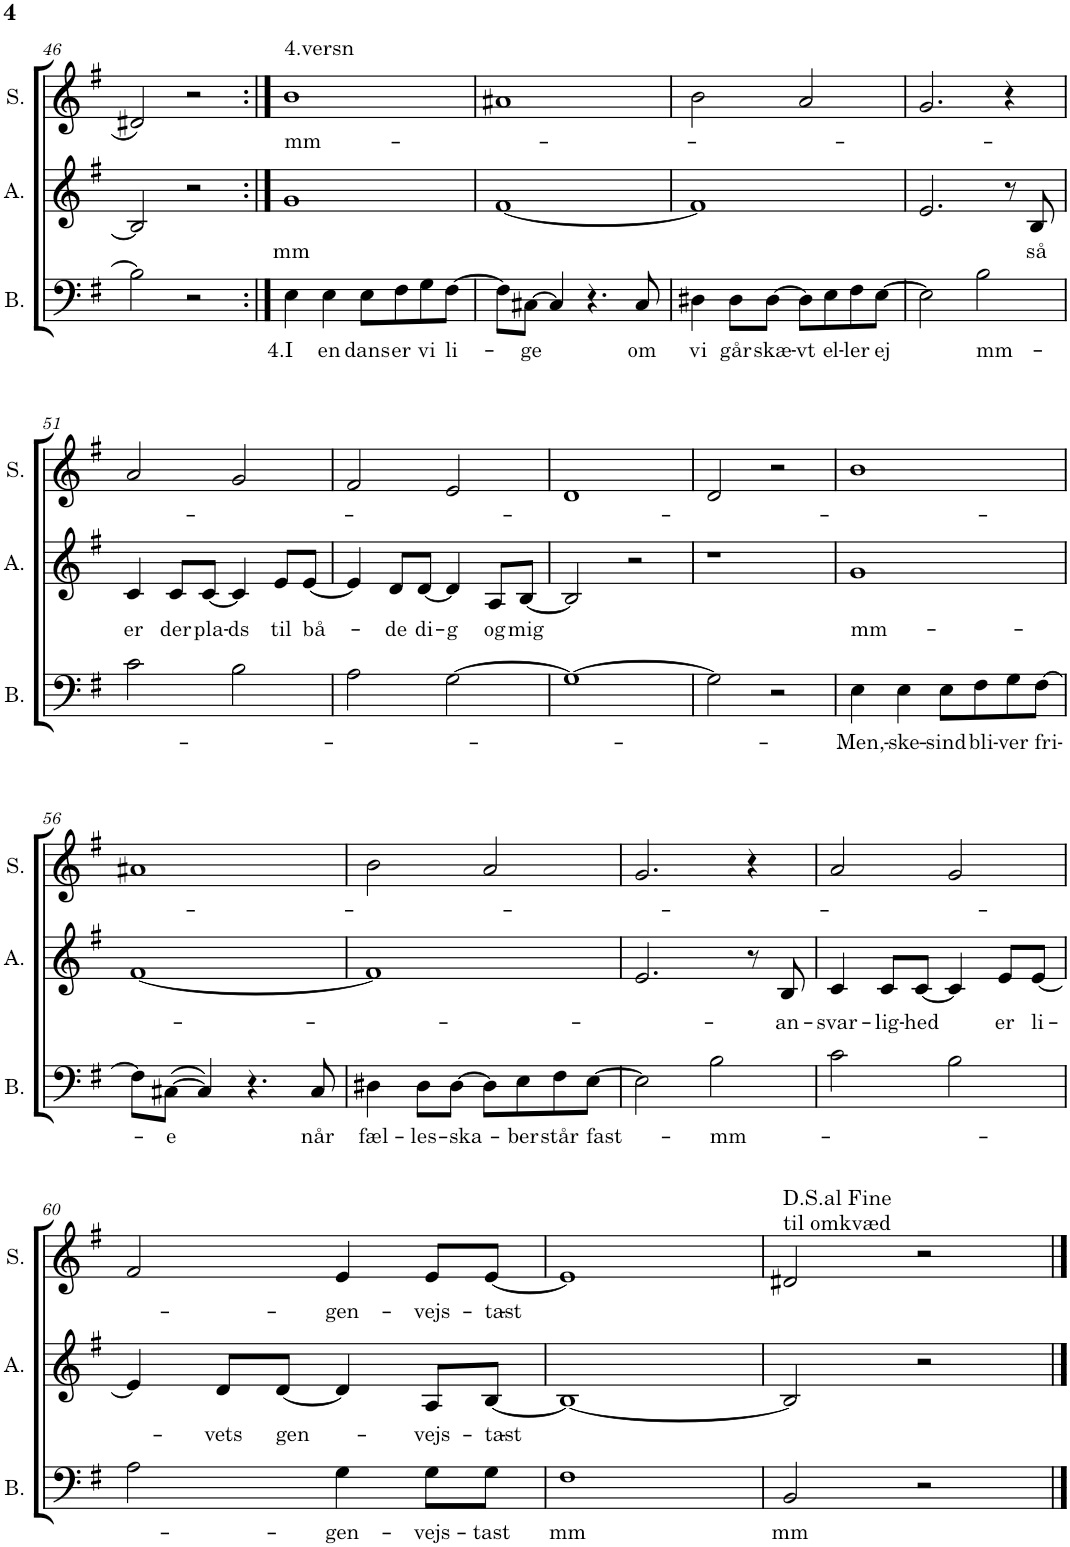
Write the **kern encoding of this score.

**kern	**text	**kern	**text	**kern	**text
*part3	*part3	*part2	*part2	*part1	*part1
*staff3	*staff3	*staff2	*staff2	*staff1	*staff1
*I"Bass	*	*I"Alto	*	*I"Soprano	*
*I'B.	*	*I'A.	*	*I'S.	*
!!LO:PB:g=z
*clefF4	*	*clefG2	*	*clefG2	*
*k[f#]	*	*k[f#]	*	*k[f#]	*
*M4/4	*	*M4/4	*	*M4/4	*
=46	=46	=46	=46	=46	=46
2B\]	.	2B/]	.	2d#X/	.
2r	.	2r	.	2r	.
=47:|!	=47:|!	=47:|!	=47:|!	=47:|!	=47:|!
!	!	!	!	!LO:TX:a:t=4.versn	!
!	!LO:LY:b	!	!LO:LY:b	!	!LO:LY:b
4E\	4.I	1g	mm	1b	mm-
!	!LO:LY:b	!	!	!	!
4E\	en	.	.	.	.
!	!LO:LY:b	!	!	!	!
8E\L	dans	.	.	.	.
!	!LO:LY:b	!	!	!	!
8F#\	er	.	.	.	.
!	!LO:LY:b	!	!	!	!
8G\	vi	.	.	.	.
!	!LO:LY:b	!	!	!	!
[8F#\J	li-	.	.	.	.
=48	=48	=48	=48	=48	=48
8F#\L]	.	[1f#	.	1a#X	.
!	!LO:LY:b	!	!	!	!
[8C#X\J	-ge	.	.	.	.
4C#/]	.	.	.	.	.
4.r	.	.	.	.	.
!	!LO:LY:b	!	!	!	!
8C#/	om	.	.	.	.
=49	=49	=49	=49	=49	=49
!	!LO:LY:b	!	!	!	!
4D#X\	vi	1f#]	.	2b\	.
!	!LO:LY:b	!	!	!	!
8D#\L	går	.	.	.	.
!	!LO:LY:b	!	!	!	!
[8D#\J	skæ-	.	.	.	.
!	!LO:LY:b	!	!	!	!
8D#\L]	-vt	.	.	2a/	.
!	!LO:LY:b	!	!	!	!
8E\	el-	.	.	.	.
!	!LO:LY:b	!	!	!	!
8F#\	-ler	.	.	.	.
!	!LO:LY:b	!	!	!	!
[8E\J	ej	.	.	.	.
=50	=50	=50	=50	=50	=50
2E\]	.	2.e/	.	2.g/	.
!	!LO:LY:b	!	!	!	!
2B\	mm-	.	.	.	.
.	.	8r	.	4r	.
!	!	!	!LO:LY:b	!	!
.	.	8B/	så	.	.
!!LO:LB:g=z
=51	=51	=51	=51	=51	=51
!	!	!	!LO:LY:b	!	!
2c\	.	4c/	er	2a/	.
!	!	!	!LO:LY:b	!	!
.	.	8c/L	der	.	.
!	!	!	!LO:LY:b	!	!
.	.	[8c/J	pla-	.	.
!	!	!	!LO:LY:b	!	!
2B\	.	4c/]	-ds	2g/	.
!	!	!	!LO:LY:b	!	!
.	.	8e/L	til	.	.
!	!	!	!LO:LY:b	!	!
.	.	[8e/J	bå-	.	.
=52	=52	=52	=52	=52	=52
2A\	.	4e/]	.	2f#/	.
!	!	!	!LO:LY:b	!	!
.	.	8d/L	-de	.	.
!	!	!	!LO:LY:b	!	!
.	.	[8d/J	di-	.	.
!	!	!	!LO:LY:b	!	!
[2G\	.	4d/]	-g	2e/	.
!	!	!	!LO:LY:b	!	!
.	.	8A/L	og	.	.
!	!	!	!LO:LY:b	!	!
.	.	[8B/J	mig	.	.
=53	=53	=53	=53	=53	=53
1G_	.	2B/]	.	1d	.
.	.	2r	.	.	.
=54	=54	=54	=54	=54	=54
2G\]	.	1r	.	2d/	.
2r	.	.	.	2r	.
=55	=55	=55	=55	=55	=55
!	!LO:LY:b	!	!LO:LY:b	!	!
4E\	Men,-	1g	mm-	1b	.
!	!LO:LY:b	!	!	!	!
4E\	-ske-	.	.	.	.
!	!LO:LY:b	!	!	!	!
8E\L	-sind	.	.	.	.
!	!LO:LY:b	!	!	!	!
8F#\	bli-	.	.	.	.
!	!LO:LY:b	!	!	!	!
8G\	-ver	.	.	.	.
!	!LO:LY:b	!	!	!	!
[8F#\J	fri-	.	.	.	.
!!LO:LB:g=z
=56	=56	=56	=56	=56	=56
8F#\L]	.	[1f#	.	1a#X	.
!	!LO:LY:b	!	!	!	!
([8C#X\J	-e	.	.	.	.
4C#/])	.	.	.	.	.
4.r	.	.	.	.	.
!	!LO:LY:b	!	!	!	!
8C#/	når	.	.	.	.
=57	=57	=57	=57	=57	=57
!	!LO:LY:b	!	!	!	!
4D#X\	fæl-	1f#]	.	2b\	.
!	!LO:LY:b	!	!	!	!
8D#\L	-les-	.	.	.	.
!	!LO:LY:b	!	!	!	!
[8D#\J	-ska-	.	.	.	.
8D#\L]	.	.	.	2a/	.
!	!LO:LY:b	!	!	!	!
8E\	-ber	.	.	.	.
!	!LO:LY:b	!	!	!	!
8F#\	står	.	.	.	.
!	!LO:LY:b	!	!	!	!
[8E\J	fast-	.	.	.	.
=58	=58	=58	=58	=58	=58
2E\]	.	2.e/	.	2.g/	.
!	!LO:LY:b	!	!	!	!
2B\	-mm-	.	.	.	.
.	.	8r	.	4r	.
!	!	!	!LO:LY:b	!	!
.	.	8B/	an-	.	.
=59	=59	=59	=59	=59	=59
!	!	!	!LO:LY:b	!	!
2c\	.	4c/	-svar-	2a/	.
!	!	!	!LO:LY:b	!	!
.	.	8c/L	-lig-	.	.
!	!	!	!LO:LY:b	!	!
.	.	[8c/J	-hed	.	.
2B\	.	4c/]	.	2g/	.
!	!	!	!LO:LY:b	!	!
.	.	8e/L	er	.	.
!	!	!	!LO:LY:b	!	!
.	.	[8e/J	li-	.	.
!!LO:LB:g=z
=60	=60	=60	=60	=60	=60
2A\	.	4e/]	.	2f#/	.
!	!	!	!LO:LY:b	!	!
.	.	8d/L	-vets	.	.
!	!	!	!LO:LY:b	!	!
.	.	[8d/J	gen-	.	.
!	!LO:LY:b	!	!	!	!LO:LY:b
4G\	-gen-	4d/]	.	4e/	gen-
!	!LO:LY:b	!	!LO:LY:b	!	!LO:LY:b
8G\L	-vejs-	8A/L	-vejs-	8e/L	-vejs-
!	!LO:LY:b	!	!LO:LY:b	!	!LO:LY:b
8G\J	-tast	[8B/J	-tast-	[8e/J	-tast-
=61	=61	=61	=61	=61	=61
!	!LO:LY:b	!	!	!	!
1F#	mm	1B_	.	1e]	.
=62	=62	=62	=62	=62	=62
!	!	!	!	!LO:TX:a:t=til omkvæd	!
!	!LO:LY:b	!	!	!	!
2BB/	mm	2B/]	.	2d#X/	.
2r	.	2r	.	2r	.
==	==	==	==	==	==
*-	*-	*-	*-	*-	*-
